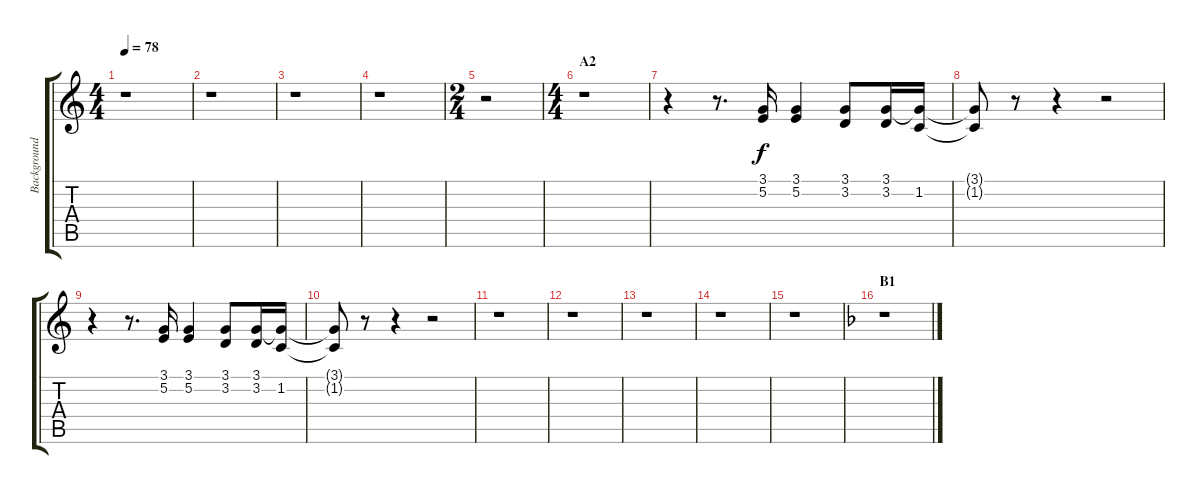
\track ("Background Vocals" "Background") {instrument choiraahs}
\staff {score tabs}
\tuning (E4 B3 G3 D3 A2 E2) {hide}
\ts (4 4)
\tempo 78
\clef g2
\ks c
r.1{dy f} |
r.1 |
r.1 |
r.1 |
\ts (2 4)
r.2 |
\ts (4 4)
\section ("" "A2")
r.1 |
r.4 r.8{d} (3.1 5.2).16 (3.1 5.2).4 (3.1 3.2).8 (3.1 3.2).16 (3.1{t} 1.2).16 |
(3.1{t} 1.2{t}).8 r.8 r.4 r.2 |
r.4 r.8{d} (3.1 5.2).16 (3.1 5.2).4 (3.1 3.2).8 (3.1 3.2).16 (3.1{t} 1.2).16 |
(3.1{t} 1.2{t}).8 r.8 r.4 r.2 |
r.1 |
r.1 |
r.1 |
r.1 |
r.1 |
\section ("" "B1")
\ks f
r.1
